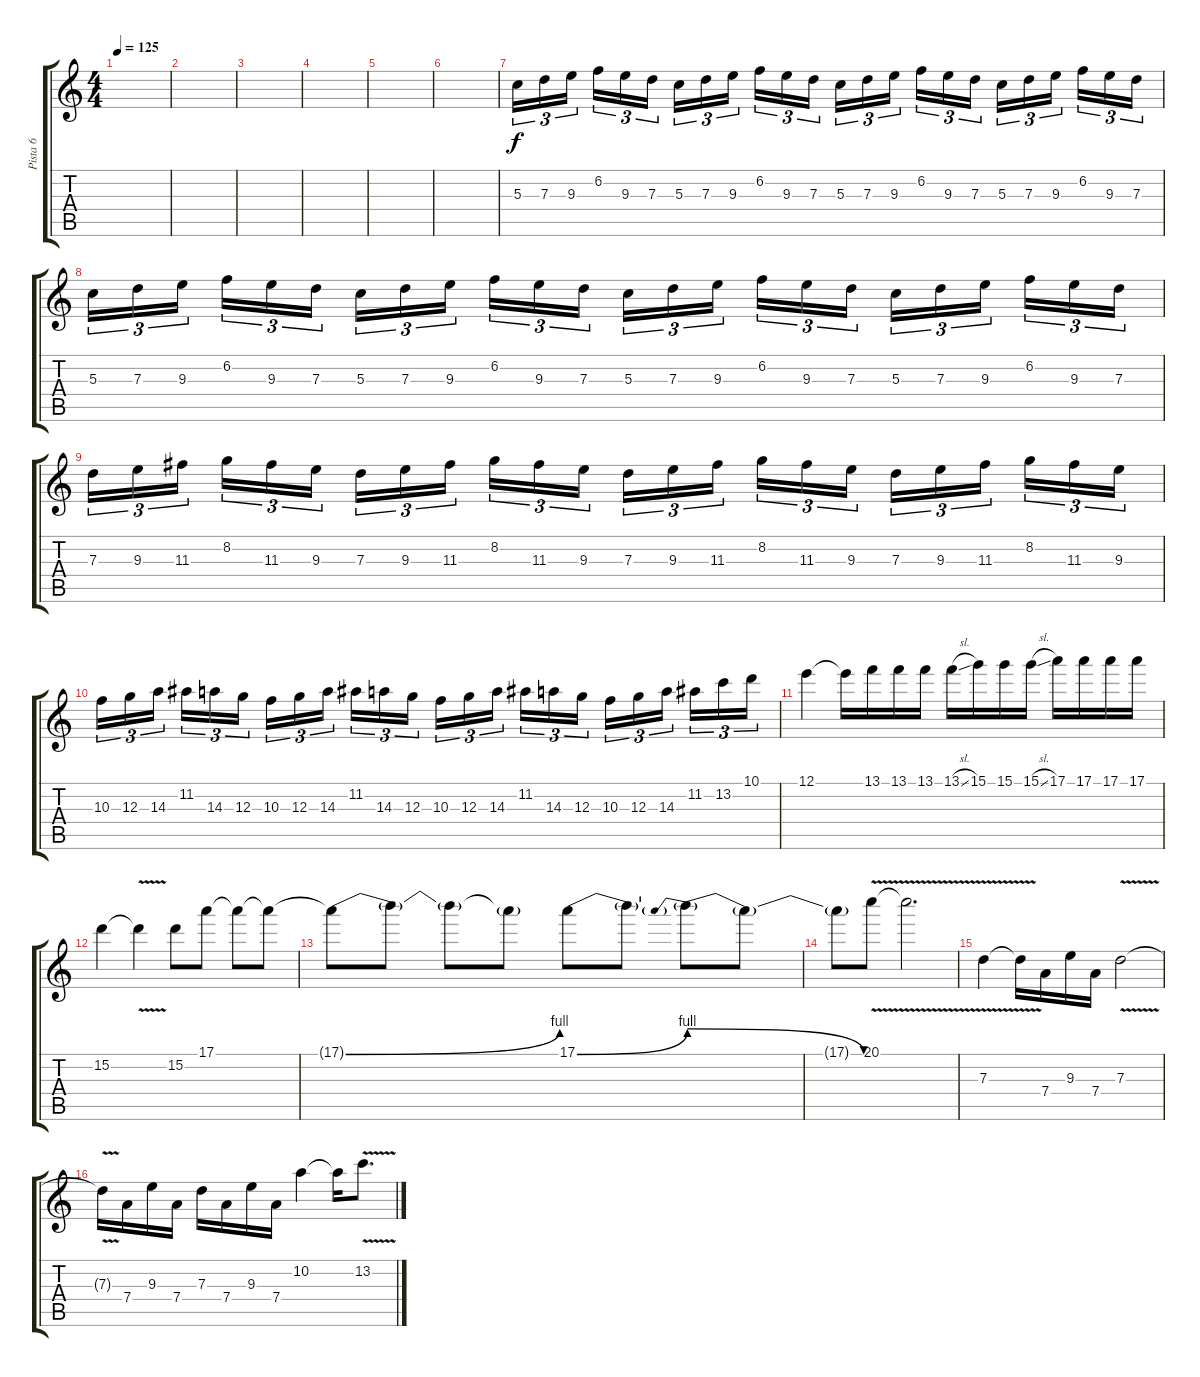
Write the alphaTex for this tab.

\track ("Pista 6" "Pista 6") {instrument distortionguitar}
\staff {score tabs}
\tuning (E4 B3 G3 D3 A2 D2) {hide}
\ts (4 4)
\tempo 125
\clef g2
\ks c
|
|
|
|
|
|
5.3.16{tu (3 2)} 7.3.16{tu (3 2)} 9.3.16{tu (3 2) beam splitsecondary} 6.2.16{tu (3 2)} 9.3.16{tu (3 2)} 7.3.16{tu (3 2)} 5.3.16{tu (3 2)} 7.3.16{tu (3 2)} 9.3.16{tu (3 2) beam splitsecondary} 6.2.16{tu (3 2)} 9.3.16{tu (3 2)} 7.3.16{tu (3 2)} 5.3.16{tu (3 2)} 7.3.16{tu (3 2)} 9.3.16{tu (3 2) beam splitsecondary} 6.2.16{tu (3 2)} 9.3.16{tu (3 2)} 7.3.16{tu (3 2)} 5.3.16{tu (3 2)} 7.3.16{tu (3 2)} 9.3.16{tu (3 2) beam splitsecondary} 6.2.16{tu (3 2)} 9.3.16{tu (3 2)} 7.3.16{tu (3 2)} |
5.3.16{tu (3 2)} 7.3.16{tu (3 2)} 9.3.16{tu (3 2) beam splitsecondary} 6.2.16{tu (3 2)} 9.3.16{tu (3 2)} 7.3.16{tu (3 2)} 5.3.16{tu (3 2)} 7.3.16{tu (3 2)} 9.3.16{tu (3 2) beam splitsecondary} 6.2.16{tu (3 2)} 9.3.16{tu (3 2)} 7.3.16{tu (3 2)} 5.3.16{tu (3 2)} 7.3.16{tu (3 2)} 9.3.16{tu (3 2) beam splitsecondary} 6.2.16{tu (3 2)} 9.3.16{tu (3 2)} 7.3.16{tu (3 2)} 5.3.16{tu (3 2)} 7.3.16{tu (3 2)} 9.3.16{tu (3 2) beam splitsecondary} 6.2.16{tu (3 2)} 9.3.16{tu (3 2)} 7.3.16{tu (3 2)} |
7.3.16{tu (3 2)} 9.3.16{tu (3 2)} 11.3.16{tu (3 2) beam splitsecondary} 8.2.16{tu (3 2)} 11.3.16{tu (3 2)} 9.3.16{tu (3 2)} 7.3.16{tu (3 2)} 9.3.16{tu (3 2)} 11.3.16{tu (3 2) beam splitsecondary} 8.2.16{tu (3 2)} 11.3.16{tu (3 2)} 9.3.16{tu (3 2)} 7.3.16{tu (3 2)} 9.3.16{tu (3 2)} 11.3.16{tu (3 2) beam splitsecondary} 8.2.16{tu (3 2)} 11.3.16{tu (3 2)} 9.3.16{tu (3 2)} 7.3.16{tu (3 2)} 9.3.16{tu (3 2)} 11.3.16{tu (3 2) beam splitsecondary} 8.2.16{tu (3 2)} 11.3.16{tu (3 2)} 9.3.16{tu (3 2)} |
10.3.16{tu (3 2)} 12.3.16{tu (3 2)} 14.3.16{tu (3 2) beam splitsecondary} 11.2.16{tu (3 2)} 14.3.16{tu (3 2)} 12.3.16{tu (3 2)} 10.3.16{tu (3 2)} 12.3.16{tu (3 2)} 14.3.16{tu (3 2) beam splitsecondary} 11.2.16{tu (3 2)} 14.3.16{tu (3 2)} 12.3.16{tu (3 2)} 10.3.16{tu (3 2)} 12.3.16{tu (3 2)} 14.3.16{tu (3 2) beam splitsecondary} 11.2.16{tu (3 2)} 14.3.16{tu (3 2)} 12.3.16{tu (3 2)} 10.3.16{tu (3 2)} 12.3.16{tu (3 2)} 14.3.16{tu (3 2) beam splitsecondary} 11.2.16{tu (3 2)} 13.2.16{tu (3 2)} 10.1.16{tu (3 2)} |
12.1.4 12.1{t}.16 13.1.16 13.1.16 13.1.16 13.1{sl}.16 15.1.16 15.1.16 15.1{sl}.16 17.1.16 17.1.16 17.1.16 17.1.16 |
15.2.4 15.2{v t}.4 15.2.8 17.1.8 17.1{t}.8 17.1{t}.8 |
17.1{be (bend 0 0 60 4) t}.8 17.1{t}.8 17.1{t}.8 17.1{t}.8 17.1{be (bend 0 0 60 4)}.8 17.1{t}.8 17.1{be (prebendrelease 0 4 60 0) t}.8 17.1{t}.8 |
17.1{t}.8 20.1{v}.8 20.1{t}.2{d} |
7.3{v}.4 7.3{t}.16 7.4.16 9.3.16 7.4.16 7.3{v}.2 |
7.3{t}.16 7.4.16 9.3.16 7.4.16 7.3.16 7.4.16 9.3.16 7.4.16 10.2.4 10.2{t}.16 13.2{v}.8{d}
